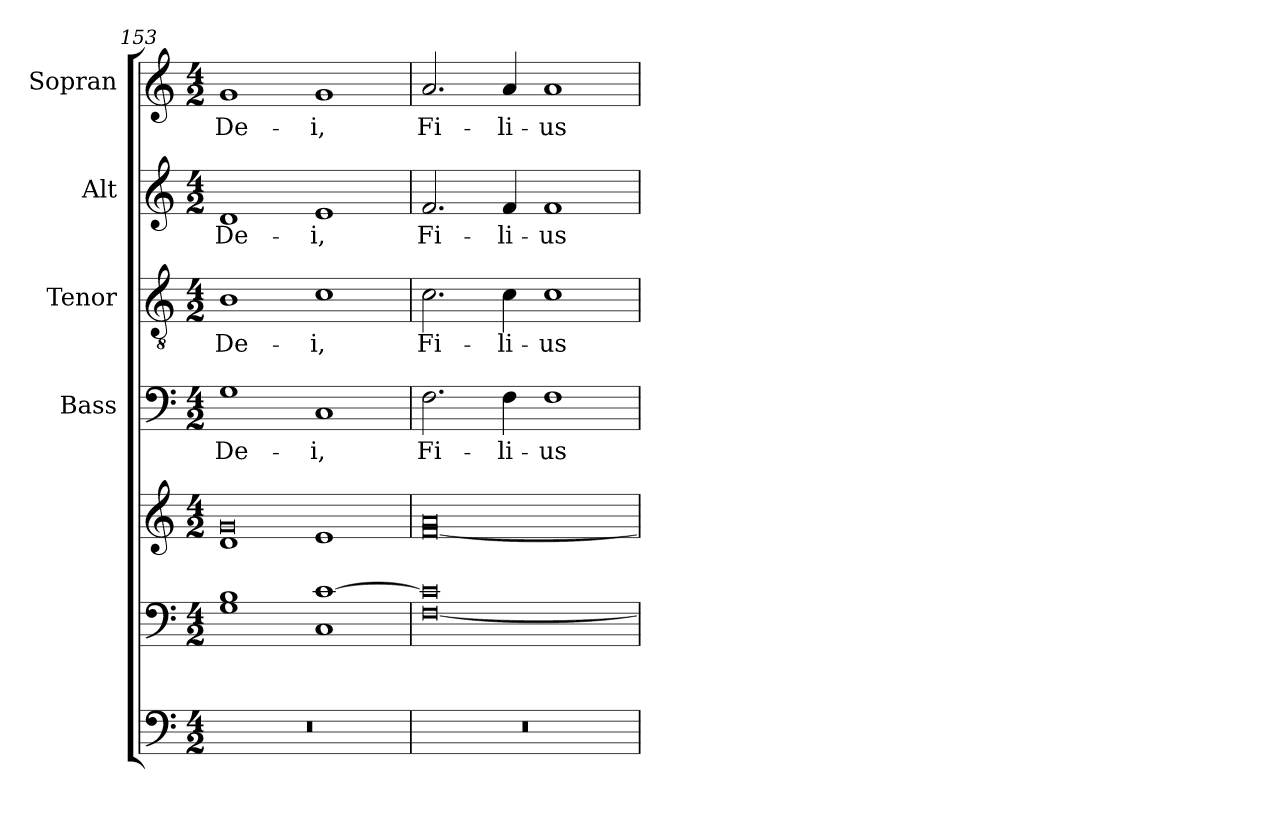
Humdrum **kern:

**kern	**kern	**kern	**kern	**text	**kern	**text	**kern	**text	**kern	**text
*part6	*part5	*part5	*part4	*part4	*part3	*part3	*part2	*part2	*part1	*part1
*staff7	*staff6	*staff5	*staff4	*staff4	*staff3	*staff3	*staff2	*staff2	*staff1	*staff1
*	*	*	*I"Bass	*	*I"Tenor	*	*I"Alt	*	*I"Sopran	*
*	*	*	*I'B.	*	*I'T.	*	*I'A.	*	*I'S.	*
*clefF4	*clefF4	*clefG2	*clefF4	*	*clefGv2	*	*clefG2	*	*clefG2	*
*k[]	*k[]	*k[]	*k[]	*	*k[]	*	*k[]	*	*k[]	*
*C:	*C:	*C:	*C:	*	*C:	*	*C:	*	*C:	*
*M4/2	*M4/2	*M4/2	*M4/2	*	*M4/2	*	*M4/2	*	*M4/2	*
=153	=153	=153	=153	=153	=153	=153	=153	=153	=153	=153
*	*^	*^	*	*	*	*	*	*	*	*
!	!	!	!	!	!	!LO:LY:b	!	!LO:LY:b	!	!LO:LY:b	!	!LO:LY:b
0r	1B	1G	0g	1d	1G	De-	1B	De-	1d	De-	1g	De-
!	!	!	!	!	!	!LO:LY:b	!	!LO:LY:b	!	!LO:LY:b	!	!LO:LY:b
.	[>1c	1C	.	1e	1C	-i,	1c	-i,	1e	-i,	1g	-i,
=154	=154	=154	=154	=154	=154	=154	=154	=154	=154	=154	=154	=154
!	!	!	!	!	!	!LO:LY:b	!	!LO:LY:b	!	!LO:LY:b	!	!LO:LY:b
0r	0c]	[<0F	0a	[<0f	2.F\	Fi-	2.c\	Fi-	2.f/	Fi-	2.a/	Fi-
!	!	!	!	!	!	!LO:LY:b	!	!LO:LY:b	!	!LO:LY:b	!	!LO:LY:b
.	.	.	.	.	4F\	-li-	4c\	-li-	4f/	-li-	4a/	-li-
!	!	!	!	!	!	!LO:LY:b	!	!LO:LY:b	!	!LO:LY:b	!	!LO:LY:b
.	.	.	.	.	1F	-us	1c	-us	1f	-us	1a	-us
*	*v	*v	*	*	*	*	*	*	*	*	*	*
*	*	*v	*v	*	*	*	*	*	*	*	*
=	=	=	=	=	=	=	=	=	=	=
*-	*-	*-	*-	*-	*-	*-	*-	*-	*-	*-
